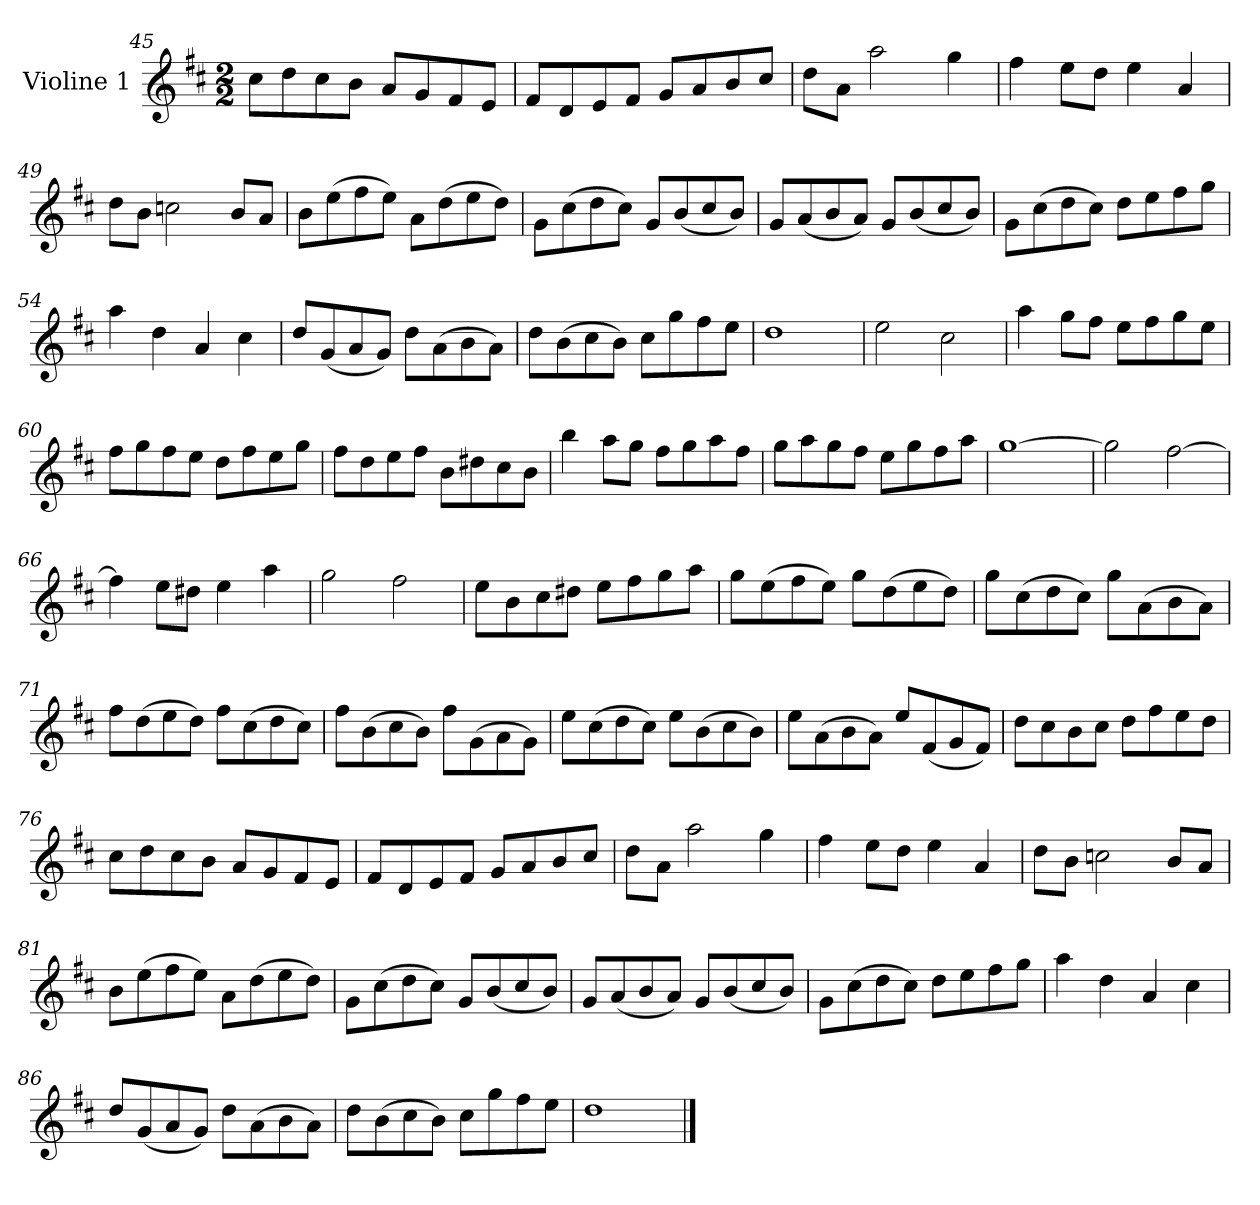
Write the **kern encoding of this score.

**kern
*part1
*staff1
*I"Violine 1
*I'Vl 1
*clefG2
*k[f#c#]
*M2/2
=45
8cc#\L
8dd\
8cc#\
8b\J
8a/L
8g/
8f#/
8e/J
!!LO:LB:g=z
=46
8f#/L
8d/
8e/
8f#/J
8g/L
8a/
8b/
8cc#/J
=47
8dd\L
8a\J
2aa\
4gg\
=48
4ff#\
8ee\L
8dd\J
4ee\
4a/
=49
8dd\L
8b\J
2ccn\
8b/L
8a/J
!!LO:LB:g=z
=50
8b\L
(8ee\
8ff#\
8ee\J)
8a\L
(8dd\
8ee\
8dd\J)
!!LO:LB:g=z
=51
8g\L
(8cc#\
8dd\
8cc#\J)
8g/L
(8b/
8cc#/
8b/J)
=52
8g/L
(8a/
8b/
8a/J)
8g/L
(8b/
8cc#/
8b/J)
=53
8g\L
(8cc#\
8dd\
8cc#\J)
8dd\L
8ee\
8ff#\
8gg\J
=54
4aa\
4dd\
4a/
4cc#\
!!LO:LB:g=z
=55
8dd/L
(8g/
8a/
8g/J)
8dd\L
(8a\
8b\
8a\J)
!!LO:LB:g=z
=56
8dd\L
(8b\
8cc#\
8b\J)
8cc#\L
8gg\
8ff#\
8ee\J
=57
1dd
=58
2ee\
2cc#\
=59
4aa\
8gg\L
8ff#\J
8ee\L
8ff#\
8gg\
8ee\J
=60
8ff#\L
8gg\
8ff#\
8ee\J
8dd\L
8ff#\
8ee\
8gg\J
!!LO:LB:g=z
=61
8ff#\L
8dd\
8ee\
8ff#\J
8b\L
8dd#X\
8cc#\
8b\J
=62
4bb\
8aa\L
8gg\J
8ff#\L
8gg\
8aa\
8ff#\J
=63
8gg\L
8aa\
8gg\
8ff#\J
8ee\L
8gg\
8ff#\
8aa\J
=64
[1gg
=65
2gg\]
[2ff#\
!!LO:LB:g=z
=66
4ff#\]
8ee\L
8dd#X\J
4ee\
4aa\
=67
2gg\
2ff#\
=68
8ee\L
8b\
8cc#\
8dd#X\J
8ee\L
8ff#\
8gg\
8aa\J
=69
8gg\L
(8ee\
8ff#\
8ee\J)
8gg\L
(8dd\
8ee\
8dd\J)
!!LO:LB:g=z
=70
8gg\L
(8cc#\
8dd\
8cc#\J)
8gg\L
(8a\
8b\
8a\J)
!!LO:LB:g=z
=71
8ff#\L
(8dd\
8ee\
8dd\J)
8ff#\L
(8cc#\
8dd\
8cc#\J)
=72
8ff#\L
(8b\
8cc#\
8b\J)
8ff#\L
(8g\
8a\
8g\J)
=73
8ee\L
(8cc#\
8dd\
8cc#\J)
8ee\L
(8b\
8cc#\
8b\J)
!!LO:LB:g=z
=74
8ee\L
(8a\
8b\
8a\J)
8ee/L
(8f#/
8g/
8f#/J)
=75
8dd\L
8cc#\
8b\
8cc#\J
8dd\L
8ff#\
8ee\
8dd\J
!!LO:LB:g=z
=76
8cc#\L
8dd\
8cc#\
8b\J
8a/L
8g/
8f#/
8e/J
=77
8f#/L
8d/
8e/
8f#/J
8g/L
8a/
8b/
8cc#/J
=78
8dd\L
8a\J
2aa\
4gg\
=79
4ff#\
8ee\L
8dd\J
4ee\
4a/
!!LO:PB:g=z
=80
8dd\L
8b\J
2ccn\
8b/L
8a/J
=81
8b\L
(8ee\
8ff#\
8ee\J)
8a\L
(8dd\
8ee\
8dd\J)
=82
8g\L
(8cc#\
8dd\
8cc#\J)
8g/L
(8b/
8cc#/
8b/J)
=83
8g/L
(8a/
8b/
8a/J)
8g/L
(8b/
8cc#/
8b/J)
!!LO:LB:g=z
=84
8g\L
(8cc#\
8dd\
8cc#\J)
8dd\L
8ee\
8ff#\
8gg\J
!!LO:LB:g=z
=85
4aa\
4dd\
4a/
4cc#\
=86
8dd/L
(8g/
8a/
8g/J)
8dd\L
(8a\
8b\
8a\J)
=87
8dd\L
(8b\
8cc#\
8b\J)
8cc#\L
8gg\
8ff#\
8ee\J
=88
1dd>
==
*-
